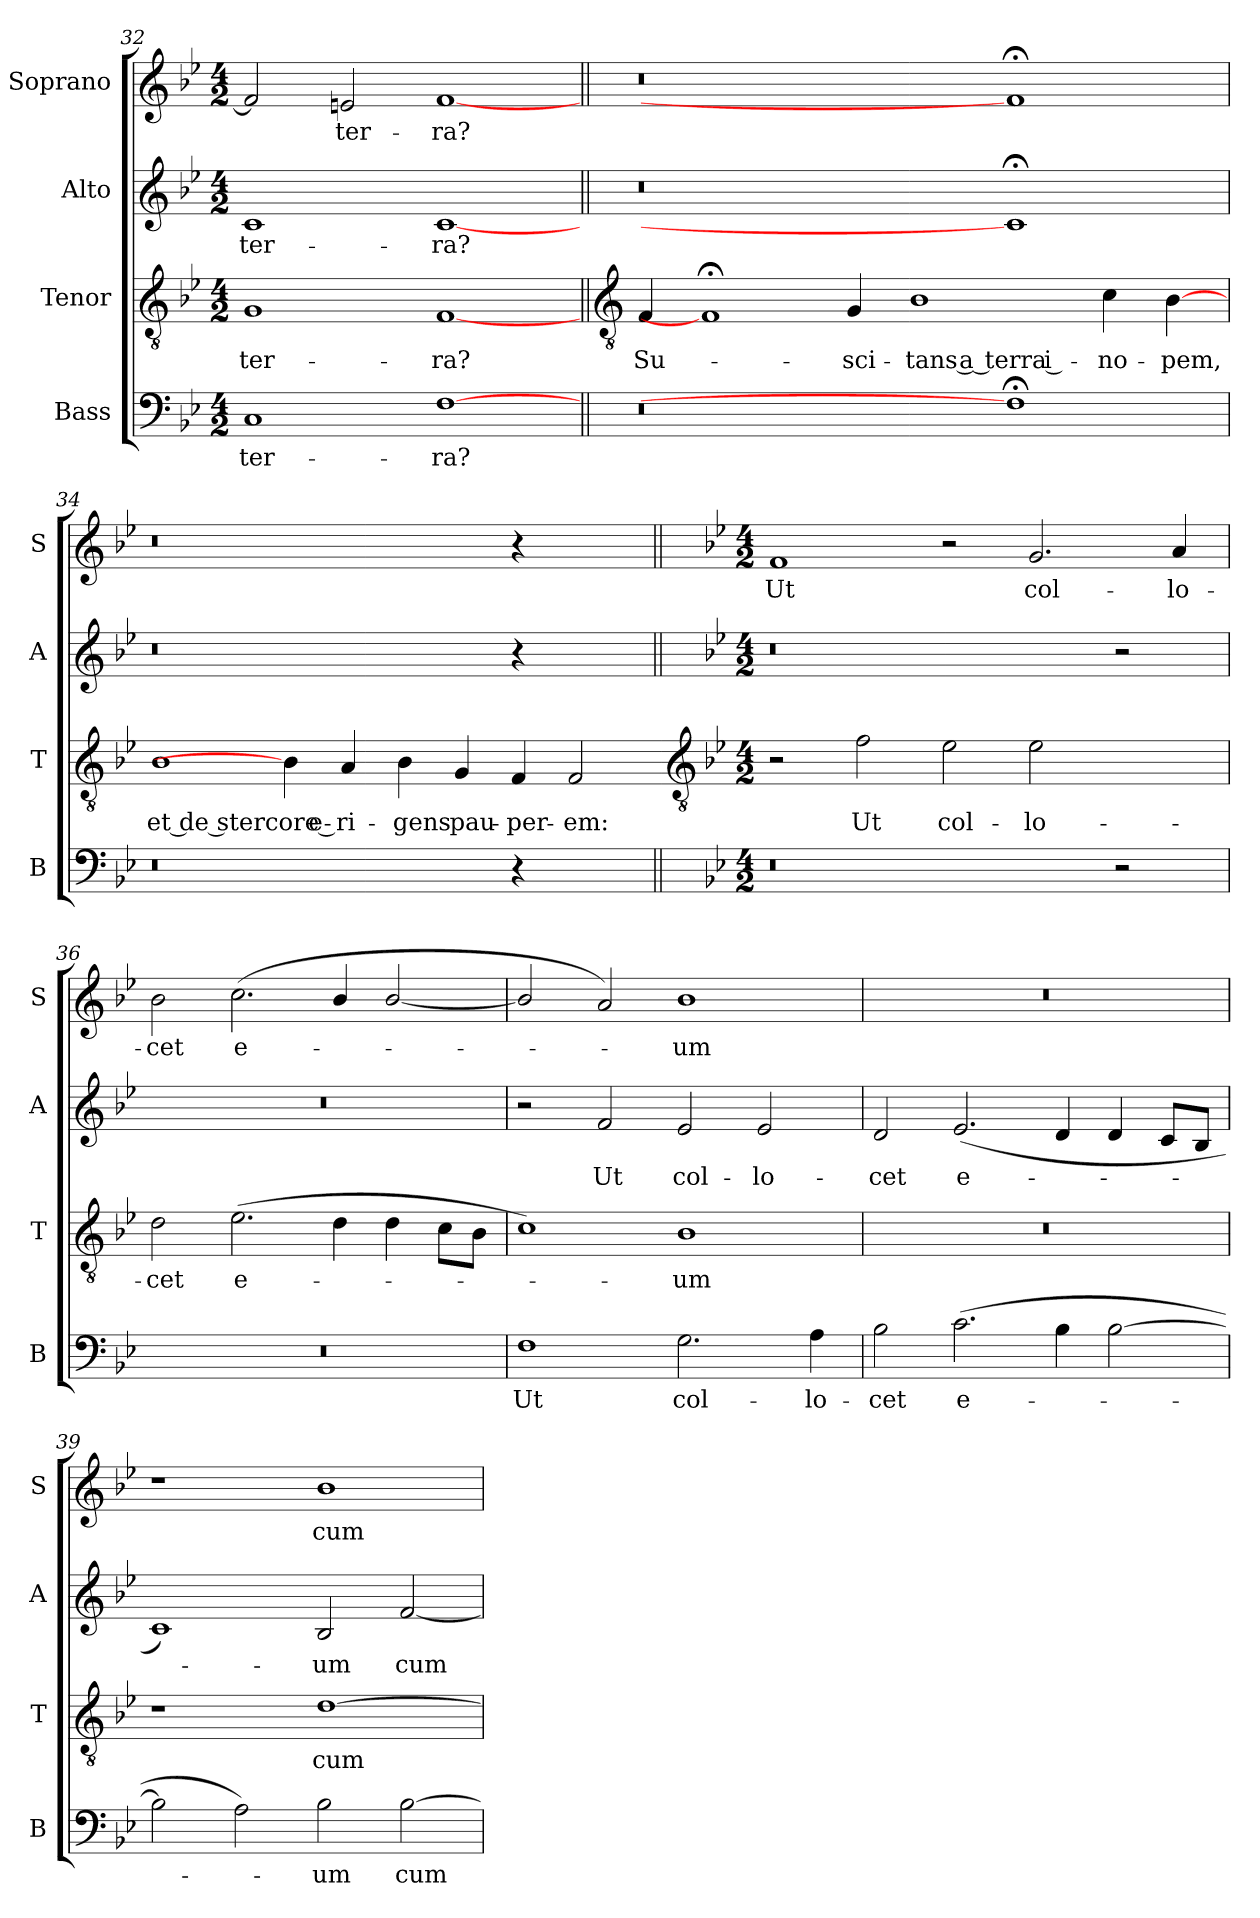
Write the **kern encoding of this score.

**kern	**text	**kern	**text	**kern	**text	**kern	**text
*part4	*part4	*part3	*part3	*part2	*part2	*part1	*part1
*staff4	*staff4	*staff3	*staff3	*staff2	*staff2	*staff1	*staff1
*I"Bass	*	*I"Tenor	*	*I"Alto	*	*I"Soprano	*
*I'B	*	*I'T	*	*I'A	*	*I'S	*
*clefF4	*	*clefGv2	*	*clefG2	*	*clefG2	*
*k[b-e-]	*	*k[b-e-]	*	*k[b-e-]	*	*k[b-e-]	*
*B-:	*	*B-:	*	*B-:	*	*B-:	*
*M4/2	*	*M4/2	*	*M4/2	*	*M4/2	*
=32	=32	=32	=32	=32	=32	=32	=32
!	!LO:LY:b	!	!LO:LY:b	!	!LO:LY:b	!	!
1C	ter-	1G	ter-	1c	ter-	2f]	.
!	!	!	!	!	!	!	!LO:LY:b
.	.	.	.	.	.	2en	ter-
!	!LO:LY:b	!	!LO:LY:b	!	!LO:LY:b	!	!LO:LY:b
[1F	-ra?	[1F	-ra?	[1c	-ra?	[1f	-ra?
!!LO:LB:g=z
=33||	=33||	=33||	=33||	=33||	=33||	=33||	=33||
*	*	*clefGv2	*	*	*	*	*
!	!	!	!LO:LY:b	!	!	!	!
0r	.	4F	Su-	0r	.	0r	.
.	.	1F;<]	.	.	.	.	.
!	!	!	!LO:LY:b	!	!	!	!
.	.	4G	-sci-	.	.	.	.
!	!	!	!LO:LY:b	!	!	!	!
.	.	1B-	-tans a terra i-	.	.	.	.
1F;<]	.	.	.	1c;<]	.	1f;<]	.
!	!	!	!LO:LY:b	!	!	!	!
.	.	4c	-no-	.	.	.	.
!	!	!	!LO:LY:b	!	!	!	!
.	.	[4B-	-pem,	.	.	.	.
=34	=34	=34	=34	=34	=34	=34	=34
!	!	!	!LO:LY:b	!	!	!	!
0r	.	1B-	et de stercore e-	0r	.	0r	.
.	.	4B-]	.	.	.	.	.
!	!	!	!LO:LY:b	!	!	!	!
.	.	4A	-ri-	.	.	.	.
!	!	!	!LO:LY:b	!	!	!	!
.	.	4B-	-gens	.	.	.	.
!	!	!	!LO:LY:b	!	!	!	!
.	.	4G	pau-	.	.	.	.
!	!	!	!LO:LY:b	!	!	!	!
4r	.	4F	-per-	4r	.	4r	.
!	!	!	!LO:LY:b	!	!	!	!
2ryy	.	2F	-em:	2ryy	.	2ryy	.
!!LO:LB:g=z
=35||	=35||	=35-	=35||	=35||	=35||	=35||	=35||
*	*	*clefGv2	*	*	*	*	*
*k[b-e-]	*	*	*	*k[b-e-]	*	*k[b-e-]	*
*B-:	*	*	*	*B-:	*	*B-:	*
*M4/2	*	*M4/2	*	*M4/2	*	*M4/2	*
!	!	!	!	!	!	!	!LO:LY:b
0r	.	2r	.	0r	.	1f	Ut
!	!	!	!LO:LY:b	!	!	!	!
.	.	2f	Ut	.	.	.	.
!	!	!	!LO:LY:b	!	!	!	!
.	.	2e-	col-	.	.	2r	.
!	!	!	!LO:LY:b	!	!	!	!LO:LY:b
.	.	2e-	-lo-	.	.	2.g	col-
2r	.	2ryy	.	2r	.	.	.
!	!	!	!	!	!	!	!LO:LY:b
.	.	.	.	.	.	4a	-lo-
=36	=36	=36	=36	=36	=36	=36	=36
!	!	!	!LO:LY:b	!	!	!	!LO:LY:b
0r	.	2d	-cet	0r	.	2b-	-cet
!	!	!	!LO:LY:b	!	!	!	!LO:LY:b
.	.	(>2.e-	e-	.	.	(<2.cc	e-
.	.	4d	.	.	.	4b-/	.
.	.	4d	.	.	.	[2b-/	.
.	.	8cL	.	.	.	.	.
.	.	8B-J	.	.	.	.	.
=37	=37	=37	=37	=37	=37	=37	=37
!	!LO:LY:b	!	!	!	!	!	!
1F	Ut	1c)	.	2r	.	2b-/]	.
!	!	!	!	!	!LO:LY:b	!	!
.	.	.	.	2f	Ut	2a)	.
!	!LO:LY:b	!	!LO:LY:b	!	!LO:LY:b	!	!LO:LY:b
2.G	col-	1B-	um	2e-	col-	1b-	um
!	!	!	!	!	!LO:LY:b	!	!
.	.	.	.	2e-	-lo-	.	.
!	!LO:LY:b	!	!	!	!	!	!
4A	-lo-	.	.	.	.	.	.
=38	=38	=38	=38	=38	=38	=38	=38
!	!LO:LY:b	!	!	!	!LO:LY:b	!	!
2B-	-cet	0r	.	2d	-cet	0r	.
!	!LO:LY:b	!	!	!	!LO:LY:b	!	!
(>2.c	e-	.	.	(<2.e-	e-	.	.
4B-	.	.	.	4d	.	.	.
[2B-	.	.	.	4d	.	.	.
.	.	.	.	8cL	.	.	.
.	.	.	.	8B-J	.	.	.
=39	=39	=39	=39	=39	=39	=39	=39
2B-]	.	1r	.	1c)	.	1r	.
2A)	.	.	.	.	.	.	.
!	!LO:LY:b	!	!LO:LY:b	!	!LO:LY:b	!	!LO:LY:b
2B-	um	[1d	cum	2B-	um	1b-	cum
!	!LO:LY:b	!	!	!	!LO:LY:b	!	!
[2B-	cum	.	.	[2f	cum	.	.
=	=	=	=	=	=	=	=
*-	*-	*-	*-	*-	*-	*-	*-
